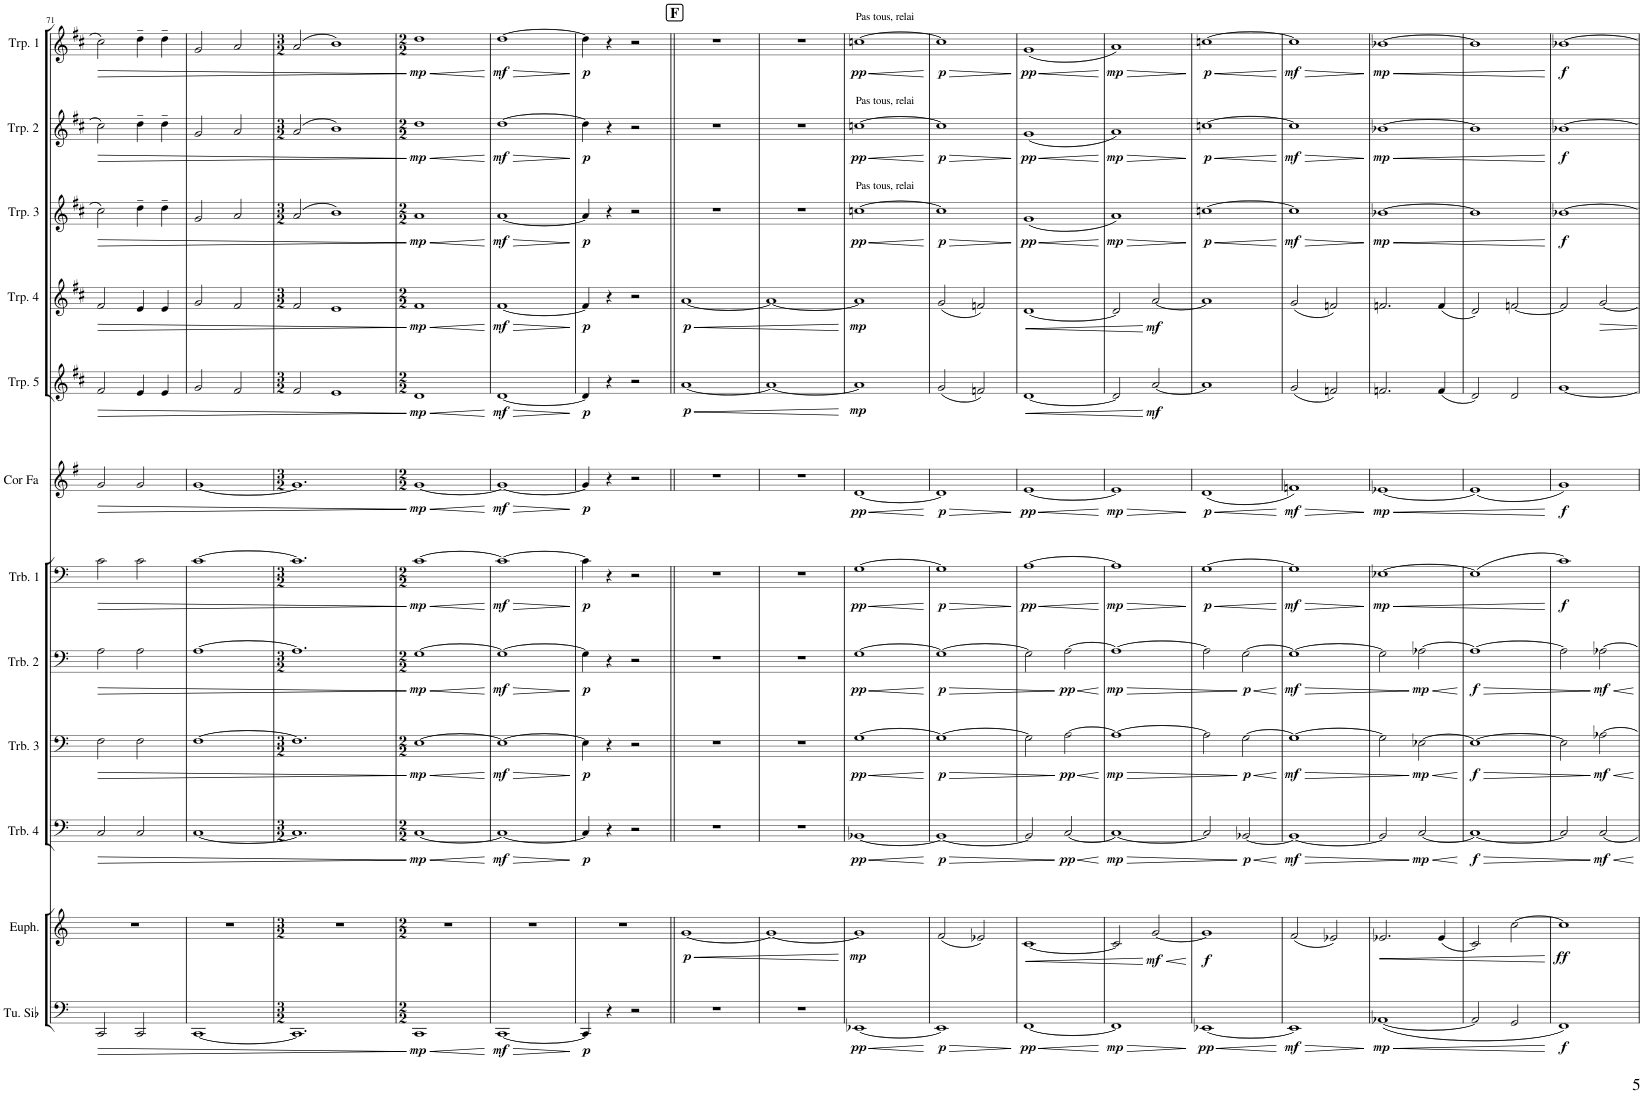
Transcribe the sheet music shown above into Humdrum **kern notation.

**kern	**dynam	**kern	**dynam	**kern	**dynam	**kern	**dynam	**kern	**dynam	**kern	**dynam	**kern	**dynam	**kern	**dynam	**kern	**dynam	**kern	**dynam	**kern	**dynam	**kern	**dynam
*part12	*part12	*part11	*part11	*part10	*part10	*part9	*part9	*part8	*part8	*part7	*part7	*part6	*part6	*part5	*part5	*part4	*part4	*part3	*part3	*part2	*part2	*part1	*part1
*staff12	*staff12	*staff11	*staff11	*staff10	*staff10	*staff9	*staff9	*staff8	*staff8	*staff7	*staff7	*staff6	*staff6	*staff5	*staff5	*staff4	*staff4	*staff3	*staff3	*staff2	*staff2	*staff1	*staff1
*I"Tuba en Sib	*	*I"Euphonium	*	*I"Trombone 4	*	*I"Trombone 3	*	*I"Trombone 2	*	*I"Trombone 1	*	*I"Cor en Fa	*	*I"Trompette 5	*	*I"Trompette 4	*	*I"Trompette 3	*	*I"Trompette 2	*	*I"Trompette 1	*
*I'Tu. Sib	*	*I'Euph.	*	*I'Trb. 4	*	*I'Trb. 3	*	*I'Trb. 2	*	*I'Trb. 1	*	*I'Cor Fa	*	*I'Trp. 5	*	*I'Trp. 4	*	*I'Trp. 3	*	*I'Trp. 2	*	*I'Trp. 1	*
!!LO:PB:g=z
*clefF4	*	*clefG2	*	*clefF4	*	*clefF4	*	*clefF4	*	*clefF4	*	*clefG2	*	*clefG2	*	*clefG2	*	*clefG2	*	*clefG2	*	*clefG2	*
*	*	*	*	*	*	*	*	*	*	*	*	*Trd4c7	*	*Trd1c2	*	*Trd1c2	*	*Trd1c2	*	*Trd1c2	*	*Trd1c2	*
*k[]	*	*k[]	*	*k[]	*	*k[]	*	*k[]	*	*k[]	*	*k[f#]	*	*k[f#c#]	*	*k[f#c#]	*	*k[f#c#]	*	*k[f#c#]	*	*k[f#c#]	*
*M2/2	*	*M2/2	*	*M2/2	*	*M2/2	*	*M2/2	*	*M2/2	*	*M2/2	*	*M2/2	*	*M2/2	*	*M2/2	*	*M2/2	*	*M2/2	*
=71	=71	=71	=71	=71	=71	=71	=71	=71	=71	=71	=71	=71	=71	=71	=71	=71	=71	=71	=71	=71	=71	=71	=71
!	!LO:HP:b	!	!	!	!LO:HP:b	!	!LO:HP:b	!	!LO:HP:b	!	!LO:HP:b	!	!LO:HP:b	!	!LO:HP:b	!	!LO:HP:b	!	!LO:HP:b	!	!LO:HP:b	!	!LO:HP:b
2CC/	>	1r	.	2C/	>	2F\	>	2A\	>	2c\	>	2g/	>	2f#/	>	2f#/	>	2cc#\	>	2cc#\	>	2cc#\	>
2CC/	.	.	.	2C/	.	2F\	.	2A\	.	2c\	.	2g/	.	4e/	.	4e/	.	4dd~\	.	4dd~\	.	4dd~\	.
.	.	.	.	.	.	.	.	.	.	.	.	.	.	4e/	.	4e/	.	4dd~\	.	4dd~\	.	4dd~\	.
=72	=72	=72	=72	=72	=72	=72	=72	=72	=72	=72	=72	=72	=72	=72	=72	=72	=72	=72	=72	=72	=72	=72	=72
[1CC	.	1r	.	[1C	.	[1F	.	[1A	.	[1c	.	[1g	.	2g/	.	2g/	.	2g/	.	2g/	.	2g/	.
.	.	.	.	.	.	.	.	.	.	.	.	.	.	2f#/	.	2f#/	.	2a/	.	2a/	.	2a/	.
=73	=73	=73	=73	=73	=73	=73	=73	=73	=73	=73	=73	=73	=73	=73	=73	=73	=73	=73	=73	=73	=73	=73	=73
*M3/2	*	*M3/2	*	*M3/2	*	*M3/2	*	*M3/2	*	*M3/2	*	*M3/2	*	*M3/2	*	*M3/2	*	*M3/2	*	*M3/2	*	*M3/2	*
1.CC]	.	1.r	.	1.C]	.	1.F]	.	1.A]	.	1.c]	.	1.g]	.	2f#/	.	2f#/	.	(2a/	.	(2a/	.	(2a/	.
.	.	.	.	.	.	.	.	.	.	.	.	.	.	1e	.	1e	.	1b)	.	1b)	.	1b)	.
.	]	.	.	.	]	.	]	.	]	.	]	.	]	.	]	.	]	.	]	.	]	.	]
=74	=74	=74	=74	=74	=74	=74	=74	=74	=74	=74	=74	=74	=74	=74	=74	=74	=74	=74	=74	=74	=74	=74	=74
*M2/2	*	*M2/2	*	*M2/2	*	*M2/2	*	*M2/2	*	*M2/2	*	*M2/2	*	*M2/2	*	*M2/2	*	*M2/2	*	*M2/2	*	*M2/2	*
!	!LO:HP:b	!	!	!	!LO:HP:b	!	!LO:HP:b	!	!LO:HP:b	!	!LO:HP:b	!	!LO:HP:b	!	!LO:HP:b	!	!LO:HP:b	!	!LO:HP:b	!	!LO:HP:b	!	!LO:HP:b
!	!LO:DY:n=1:b	!	!	!	!LO:DY:n=1:b	!	!LO:DY:n=1:b	!	!LO:DY:n=1:b	!	!LO:DY:n=1:b	!	!LO:DY:n=1:b	!	!LO:DY:n=1:b	!	!LO:DY:n=1:b	!	!LO:DY:n=1:b	!	!LO:DY:n=1:b	!	!LO:DY:n=1:b
1CC	< mp	1r	.	[1C	< mp	[1E	< mp	[1G	< mp	[1c	< mp	[1g	< mp	1d	< mp	1f#	< mp	1a	< mp	1dd	< mp	1dd	< mp
.	[	.	.	.	[	.	[	.	[	.	[	.	[	.	[	.	[	.	[	.	[	.	[
=75	=75	=75	=75	=75	=75	=75	=75	=75	=75	=75	=75	=75	=75	=75	=75	=75	=75	=75	=75	=75	=75	=75	=75
!	!LO:HP:b	!	!	!	!LO:HP:b	!	!LO:HP:b	!	!LO:HP:b	!	!LO:HP:b	!	!LO:HP:b	!	!LO:HP:b	!	!LO:HP:b	!	!LO:HP:b	!	!LO:HP:b	!	!LO:HP:b
!	!LO:DY:n=1:b	!	!	!	!LO:DY:n=1:b	!	!LO:DY:n=1:b	!	!LO:DY:n=1:b	!	!LO:DY:n=1:b	!	!LO:DY:n=1:b	!	!LO:DY:n=1:b	!	!LO:DY:n=1:b	!	!LO:DY:n=1:b	!	!LO:DY:n=1:b	!	!LO:DY:n=1:b
[1CC	> mf	1r	.	1C_	> mf	1E_	> mf	1G_	> mf	1c_	> mf	1g_	> mf	[1d	> mf	[1f#	> mf	[1a	> mf	[1dd	> mf	[1dd	> mf
.	]	.	.	.	]	.	]	.	]	.	]	.	]	.	]	.	]	.	]	.	]	.	]
=76	=76	=76	=76	=76	=76	=76	=76	=76	=76	=76	=76	=76	=76	=76	=76	=76	=76	=76	=76	=76	=76	=76	=76
!	!LO:DY:b	!	!	!	!LO:DY:b	!	!LO:DY:b	!	!LO:DY:b	!	!LO:DY:b	!	!LO:DY:b	!	!LO:DY:b	!	!LO:DY:b	!	!LO:DY:b	!	!LO:DY:b	!	!LO:DY:b
4CC/]	p	1r	.	4C/]	p	4E\]	p	4G\]	p	4c\]	p	4g/]	p	4d/]	p	4f#/]	p	4a/]	p	4dd\]	p	4dd\]	p
4r	.	.	.	4r	.	4r	.	4r	.	4r	.	4r	.	4r	.	4r	.	4r	.	4r	.	4r	.
2r	.	.	.	2r	.	2r	.	2r	.	2r	.	2r	.	2r	.	2r	.	2r	.	2r	.	2r	.
!!LO:REH:place=s1:a:B:cj:fs=14:t=F
=77||	=77||	=77||	=77||	=77||	=77||	=77||	=77||	=77||	=77||	=77||	=77||	=77||	=77||	=77||	=77||	=77||	=77||	=77||	=77||	=77||	=77||	=77||	=77||
!	!	!	!LO:HP:b	!	!	!	!	!	!	!	!	!	!	!	!LO:HP:b	!	!LO:HP:b	!	!	!	!	!	!
!	!	!	!LO:DY:n=1:b	!	!	!	!	!	!	!	!	!	!	!	!LO:DY:n=1:b	!	!LO:DY:n=1:b	!	!	!	!	!	!
1r	.	[1g	< p	1r	.	1r	.	1r	.	1r	.	1r	.	[1a	< p	[1a	< p	1r	.	1r	.	1r	.
=78	=78	=78	=78	=78	=78	=78	=78	=78	=78	=78	=78	=78	=78	=78	=78	=78	=78	=78	=78	=78	=78	=78	=78
1r	.	1g_	.	1r	.	1r	.	1r	.	1r	.	1r	.	1a_	.	1a_	.	1r	.	1r	.	1r	.
.	.	.	[	.	.	.	.	.	.	.	.	.	.	.	[	.	[	.	.	.	.	.	.
=79	=79	=79	=79	=79	=79	=79	=79	=79	=79	=79	=79	=79	=79	=79	=79	=79	=79	=79	=79	=79	=79	=79	=79
!	!	!	!	!	!	!	!	!	!	!	!	!	!	!	!	!	!	!	!	!	!	!LO:TX:a:t=Pas tous, relai	!
!	!	!	!	!	!	!	!	!	!	!	!	!	!	!	!	!	!	!	!	!LO:TX:a:t=Pas tous, relai	!	!	!
!	!	!	!	!	!	!	!	!	!	!	!	!	!	!	!	!	!	!LO:TX:a:t=Pas tous, relai	!	!	!	!	!
!	!LO:HP:b	!	!	!	!LO:HP:b	!	!LO:HP:b	!	!LO:HP:b	!	!LO:HP:b	!	!LO:HP:b	!	!	!	!	!	!LO:HP:b	!	!LO:HP:b	!	!LO:HP:b
!	!LO:DY:n=1:b	!	!LO:DY:b	!	!LO:DY:n=1:b	!	!LO:DY:n=1:b	!	!LO:DY:n=1:b	!	!LO:DY:n=1:b	!	!LO:DY:n=1:b	!	!LO:DY:b	!	!LO:DY:b	!	!LO:DY:n=1:b	!	!LO:DY:n=1:b	!	!LO:DY:n=1:b
[1EE-X	< pp	1g]	mp	[1BB-X	< pp	[1G	< pp	[1G	< pp	[1G	< pp	[1d	< pp	1a]	mp	1a]	mp	[1ccn	< pp	[1ccn	< pp	[1ccn	< pp
.	[	.	.	.	[	.	[	.	[	.	[	.	[	.	.	.	.	.	[	.	[	.	[
=80	=80	=80	=80	=80	=80	=80	=80	=80	=80	=80	=80	=80	=80	=80	=80	=80	=80	=80	=80	=80	=80	=80	=80
!	!LO:HP:b	!	!	!	!LO:HP:b	!	!LO:HP:b	!	!LO:HP:b	!	!LO:HP:b	!	!LO:HP:b	!	!	!	!	!	!LO:HP:b	!	!LO:HP:b	!	!LO:HP:b
!	!LO:DY:n=1:b	!	!	!	!LO:DY:n=1:b	!	!LO:DY:n=1:b	!	!LO:DY:n=1:b	!	!LO:DY:n=1:b	!	!LO:DY:n=1:b	!	!	!	!	!	!LO:DY:n=1:b	!	!LO:DY:n=1:b	!	!LO:DY:n=1:b
1EE-]	> p	(2f/	.	1BB-_	> p	1G_	> p	1G_	> p	1G]	> p	1d]	> p	(2g/	.	(2g/	.	1cc]	> p	1cc]	> p	1cc]	> p
.	.	2e-X/)	.	.	.	.	.	.	.	.	.	.	.	2fn/)	.	2fn/)	.	.	.	.	.	.	.
.	]	.	.	.	.	.	.	.	.	.	]	.	]	.	.	.	.	.	]	.	]	.	]
=81	=81	=81	=81	=81	=81	=81	=81	=81	=81	=81	=81	=81	=81	=81	=81	=81	=81	=81	=81	=81	=81	=81	=81
!	!LO:HP:b	!	!LO:HP:b	!	!	!	!	!	!	!	!LO:HP:b	!	!LO:HP:b	!	!LO:HP:b	!	!LO:HP:b	!	!LO:HP:b	!	!LO:HP:b	!	!LO:HP:b
!	!LO:DY:n=1:b	!	!	!	!	!	!	!	!	!	!LO:DY:n=1:b	!	!LO:DY:n=1:b	!	!	!	!	!	!LO:DY:n=1:b	!	!LO:DY:n=1:b	!	!LO:DY:n=1:b
[1FF	< pp	[1c	<	2BB-/]	.	2G\]	.	2G\]	.	[1A	< pp	[1e	< pp	[1d	<	[1d	<	(1g	< pp	(1g	< pp	(1g	< pp
!	!	!	!	!	!LO:HP:n=1:b	!	!LO:HP:n=1:b	!	!LO:HP:n=1:b	!	!	!	!	!	!	!	!	!	!	!	!	!	!
!	!	!	!	!	!LO:DY:n=1:b	!	!LO:DY:n=1:b	!	!LO:DY:n=1:b	!	!	!	!	!	!	!	!	!	!	!	!	!	!
.	.	.	.	[2C/	] < pp	[2A\	] < pp	[2A\	] < pp	.	.	.	.	.	.	.	.	.	.	.	.	.	.
.	[	.	.	.	[	.	[	.	[	.	[	.	[	.	.	.	.	.	[	.	[	.	[
=82	=82	=82	=82	=82	=82	=82	=82	=82	=82	=82	=82	=82	=82	=82	=82	=82	=82	=82	=82	=82	=82	=82	=82
!	!LO:HP:b	!	!	!	!LO:HP:b	!	!LO:HP:b	!	!LO:HP:b	!	!LO:HP:b	!	!LO:HP:b	!	!	!	!	!	!LO:HP:b	!	!LO:HP:b	!	!LO:HP:b
!	!LO:DY:n=1:b	!	!	!	!LO:DY:n=1:b	!	!LO:DY:n=1:b	!	!LO:DY:n=1:b	!	!LO:DY:n=1:b	!	!LO:DY:n=1:b	!	!	!	!	!	!LO:DY:n=1:b	!	!LO:DY:n=1:b	!	!LO:DY:n=1:b
1FF]	> mp	2c/]	.	1C_	> mp	1A_	> mp	1A_	> mp	1A]	> mp	1e]	> mp	2d/]	.	2d/]	.	1a)	> mp	1a)	> mp	1a)	> mp
!	!	!	!LO:HP:n=1:b	!	!	!	!	!	!	!	!	!	!	!	!	!	!	!	!	!	!	!	!
!	!	!	!LO:DY:n=1:b	!	!	!	!	!	!	!	!	!	!	!	!LO:DY:n=1:b	!	!LO:DY:n=1:b	!	!	!	!	!	!
.	.	[2g/	[ < mf	.	.	.	.	.	.	.	.	.	.	[2a/	[ mf	[2a/	[ mf	.	.	.	.	.	.
.	]	.	[	.	.	.	.	.	.	.	]	.	]	.	.	.	.	.	]	.	]	.	]
=83	=83	=83	=83	=83	=83	=83	=83	=83	=83	=83	=83	=83	=83	=83	=83	=83	=83	=83	=83	=83	=83	=83	=83
!	!LO:HP:b	!	!	!	!	!	!	!	!	!	!LO:HP:b	!	!LO:HP:b	!	!	!	!	!	!LO:HP:b	!	!LO:HP:b	!	!LO:HP:b
!	!LO:DY:n=1:b	!	!LO:DY:b	!	!	!	!	!	!	!	!LO:DY:n=1:b	!	!LO:DY:n=1:b	!	!	!	!	!	!LO:DY:n=1:b	!	!LO:DY:n=1:b	!	!LO:DY:n=1:b
[1EE-X	< pp	1g]	f	2C/]	.	2A\]	.	2A\]	.	[1G	< p	(1d	< p	1a]	.	1a]	.	[1ccn	< p	[1ccn	< p	[1ccn	< p
!	!	!	!	!	!LO:HP:n=1:b	!	!LO:HP:n=1:b	!	!LO:HP:n=1:b	!	!	!	!	!	!	!	!	!	!	!	!	!	!
!	!	!	!	!	!LO:DY:n=1:b	!	!LO:DY:n=1:b	!	!LO:DY:n=1:b	!	!	!	!	!	!	!	!	!	!	!	!	!	!
.	.	.	.	[2BB-X/	] < p	[2G\	] < p	[2G\	] < p	.	.	.	.	.	.	.	.	.	.	.	.	.	.
.	[	.	.	.	[	.	[	.	[	.	[	.	[	.	.	.	.	.	[	.	[	.	[
=84	=84	=84	=84	=84	=84	=84	=84	=84	=84	=84	=84	=84	=84	=84	=84	=84	=84	=84	=84	=84	=84	=84	=84
!	!LO:HP:b	!	!	!	!LO:HP:b	!	!LO:HP:b	!	!LO:HP:b	!	!LO:HP:b	!	!LO:HP:b	!	!	!	!	!	!LO:HP:b	!	!LO:HP:b	!	!LO:HP:b
!	!LO:DY:n=1:b	!	!	!	!LO:DY:n=1:b	!	!LO:DY:n=1:b	!	!LO:DY:n=1:b	!	!LO:DY:n=1:b	!	!LO:DY:n=1:b	!	!	!	!	!	!LO:DY:n=1:b	!	!LO:DY:n=1:b	!	!LO:DY:n=1:b
1EE-]	> mf	(2f/	.	1BB-_	> mf	1G_	> mf	1G_	> mf	1G]	> mf	1fn)	> mf	(2g/	.	(2g/	.	1cc]	> mf	1cc]	> mf	1cc]	> mf
.	.	2e-X/)	.	.	.	.	.	.	.	.	.	.	.	2fn/)	.	2fn/)	.	.	.	.	.	.	.
.	]	.	.	.	.	.	.	.	.	.	]	.	]	.	.	.	.	.	]	.	]	.	]
=85	=85	=85	=85	=85	=85	=85	=85	=85	=85	=85	=85	=85	=85	=85	=85	=85	=85	=85	=85	=85	=85	=85	=85
!	!LO:HP:b	!	!LO:HP:b	!	!	!	!	!	!	!	!LO:HP:b	!	!LO:HP:b	!	!	!	!	!	!LO:HP:b	!	!LO:HP:b	!	!LO:HP:b
!	!LO:DY:n=1:b	!	!	!	!	!	!	!	!	!	!LO:DY:n=1:b	!	!LO:DY:n=1:b	!	!	!	!	!	!LO:DY:n=1:b	!	!LO:DY:n=1:b	!	!LO:DY:n=1:b
([1AA-X	< mp	2.e-X/	<	2BB-/]	.	2G\]	.	2G\]	.	[1E-X	< mp	[1e-X	< mp	2.fn/	.	2.fn/	.	[1b-X	< mp	[1b-X	< mp	[1b-X	< mp
!	!	!	!	!	!LO:HP:n=1:b	!	!LO:HP:n=1:b	!	!LO:HP:n=1:b	!	!	!	!	!	!	!	!	!	!	!	!	!	!
!	!	!	!	!	!LO:DY:n=1:b	!	!LO:DY:n=1:b	!	!LO:DY:n=1:b	!	!	!	!	!	!	!	!	!	!	!	!	!	!
.	.	.	.	[2C/	] < mp	[2E-X\	] < mp	[2A-X\	] < mp	.	.	.	.	.	.	.	.	.	.	.	.	.	.
.	.	(4e-/	.	.	.	.	.	.	.	.	.	.	.	(4f/	.	(4f/	.	.	.	.	.	.	.
.	.	.	.	.	[	.	[	.	[	.	.	.	.	.	.	.	.	.	.	.	.	.	.
=86	=86	=86	=86	=86	=86	=86	=86	=86	=86	=86	=86	=86	=86	=86	=86	=86	=86	=86	=86	=86	=86	=86	=86
!	!	!	!	!	!LO:HP:b	!	!LO:HP:b	!	!LO:HP:b	!	!	!	!	!	!	!	!	!	!	!	!	!	!
!	!	!	!	!	!LO:DY:n=1:b	!	!LO:DY:n=1:b	!	!LO:DY:n=1:b	!	!	!	!	!	!	!	!	!	!	!	!	!	!
2AA-/]	.	2c/)	.	1C_	> f	1E-_	> f	1A-_	> f	(1E-]	.	(1e-]	.	2d/)	.	2d/)	.	1b-]	.	1b-]	.	1b-]	.
2GG/	.	[2cc\	.	.	.	.	.	.	.	.	.	.	.	2d/	.	[2fn/	.	.	.	.	.	.	.
.	[	.	[	.	.	.	.	.	.	.	[	.	[	.	.	.	.	.	[	.	[	.	[
=87	=87	=87	=87	=87	=87	=87	=87	=87	=87	=87	=87	=87	=87	=87	=87	=87	=87	=87	=87	=87	=87	=87	=87
!	!LO:DY:b	!	!LO:DY:b	!	!	!	!	!	!	!	!LO:DY:b	!	!LO:DY:b	!	!	!	!	!	!LO:DY:b	!	!LO:DY:b	!	!LO:DY:b
1FF)	f	1cc]	ff	2C/]	.	2E-\]	.	2A-\]	.	1c)	f	1g)	f	[1g	.	2f/]	.	[1b-X	f	[1b-X	f	[1b-X	f
!	!	!	!	!	!LO:HP:n=1:b	!	!LO:HP:n=1:b	!	!LO:HP:n=1:b	!	!	!	!	!	!	!	!	!	!	!	!	!	!
!	!	!	!	!	!LO:DY:n=1:b	!	!LO:DY:n=1:b	!	!LO:DY:n=1:b	!	!	!	!	!	!	!	!	!	!	!	!	!	!
.	.	.	.	[2C/	] < mf	[2A-X\	] < mf	[2A-X\	] < mf	.	.	.	.	.	.	[2g/	.	.	.	.	.	.	.
.	.	.	.	.	[	.	[	.	[	.	.	.	.	.	.	.	.	.	.	.	.	.	.
=	=	=	=	=	=	=	=	=	=	=	=	=	=	=	=	=	=	=	=	=	=	=	=
*-	*-	*-	*-	*-	*-	*-	*-	*-	*-	*-	*-	*-	*-	*-	*-	*-	*-	*-	*-	*-	*-	*-	*-
